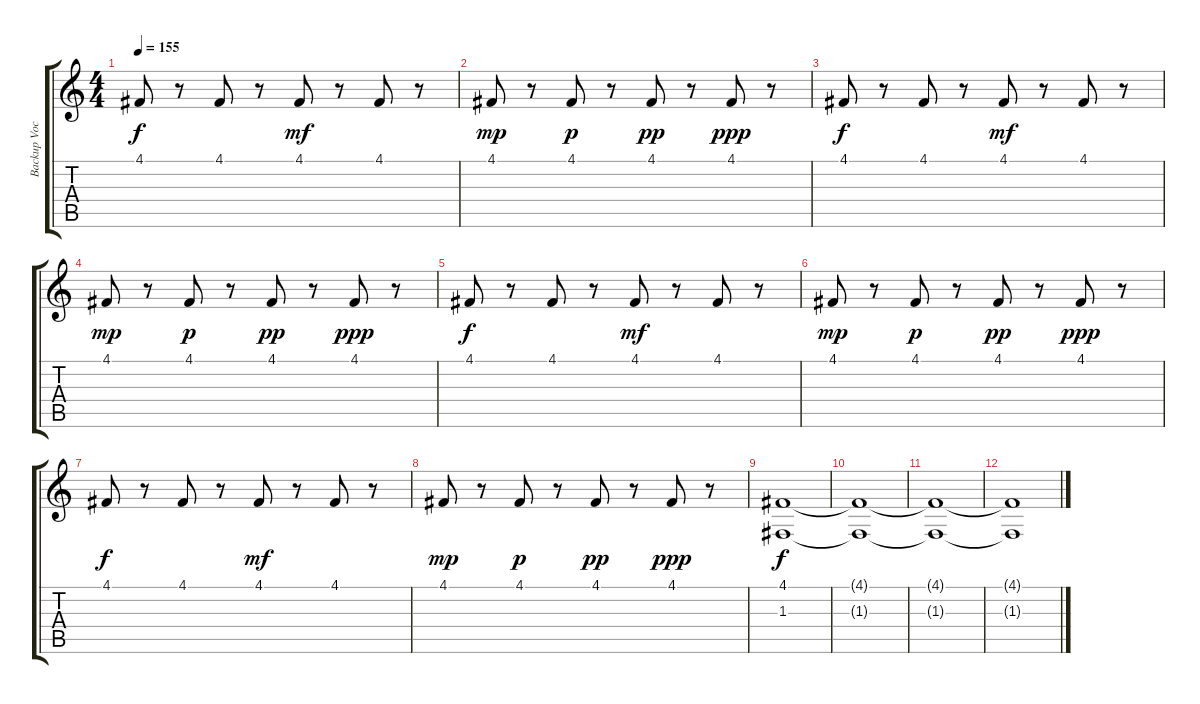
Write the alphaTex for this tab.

\track ("Backup Vocals" "Backup Voc") {instrument choiraahs}
\staff {score tabs}
\tuning (D4 A3 F3 C3 G2 D2) {hide}
\ts (4 4)
\tempo 155
\clef g2
\ks c
4.1.8{dy f} r.8 4.1.8 r.8 4.1.8{dy mf} r.8 4.1.8 r.8 |
4.1.8{dy mp} r.8 4.1.8{dy p} r.8 4.1.8{dy pp} r.8 4.1.8{dy ppp} r.8 |
4.1.8{dy f} r.8 4.1.8 r.8 4.1.8{dy mf} r.8 4.1.8 r.8 |
4.1.8{dy mp} r.8 4.1.8{dy p} r.8 4.1.8{dy pp} r.8 4.1.8{dy ppp} r.8 |
4.1.8{dy f} r.8 4.1.8 r.8 4.1.8{dy mf} r.8 4.1.8 r.8 |
4.1.8{dy mp} r.8 4.1.8{dy p} r.8 4.1.8{dy pp} r.8 4.1.8{dy ppp} r.8 |
4.1.8{dy f} r.8 4.1.8 r.8 4.1.8{dy mf} r.8 4.1.8 r.8 |
4.1.8{dy mp} r.8 4.1.8{dy p} r.8 4.1.8{dy pp} r.8 4.1.8{dy ppp} r.8 |
(4.1 1.3).1{dy f volume 0} |
(4.1{t} 1.3{t}).1 |
(4.1{t} 1.3{t}).1 |
(4.1{t} 1.3{t}).1
